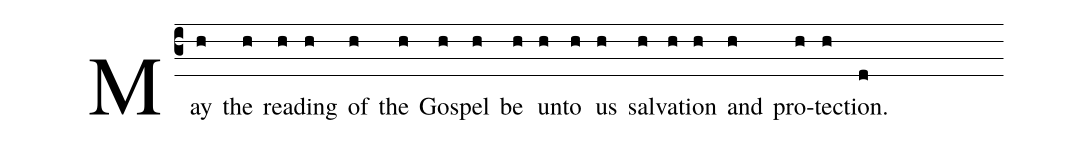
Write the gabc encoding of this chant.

%%
(c3) May(h) the(h) read(h)ing(h) of(h) the(h) Gos(h)pel(h) be(h) un(h)to(h) us(h) sal(h)va(h)tion(h) and(h) pro(h)tec(h)tion.(d)
